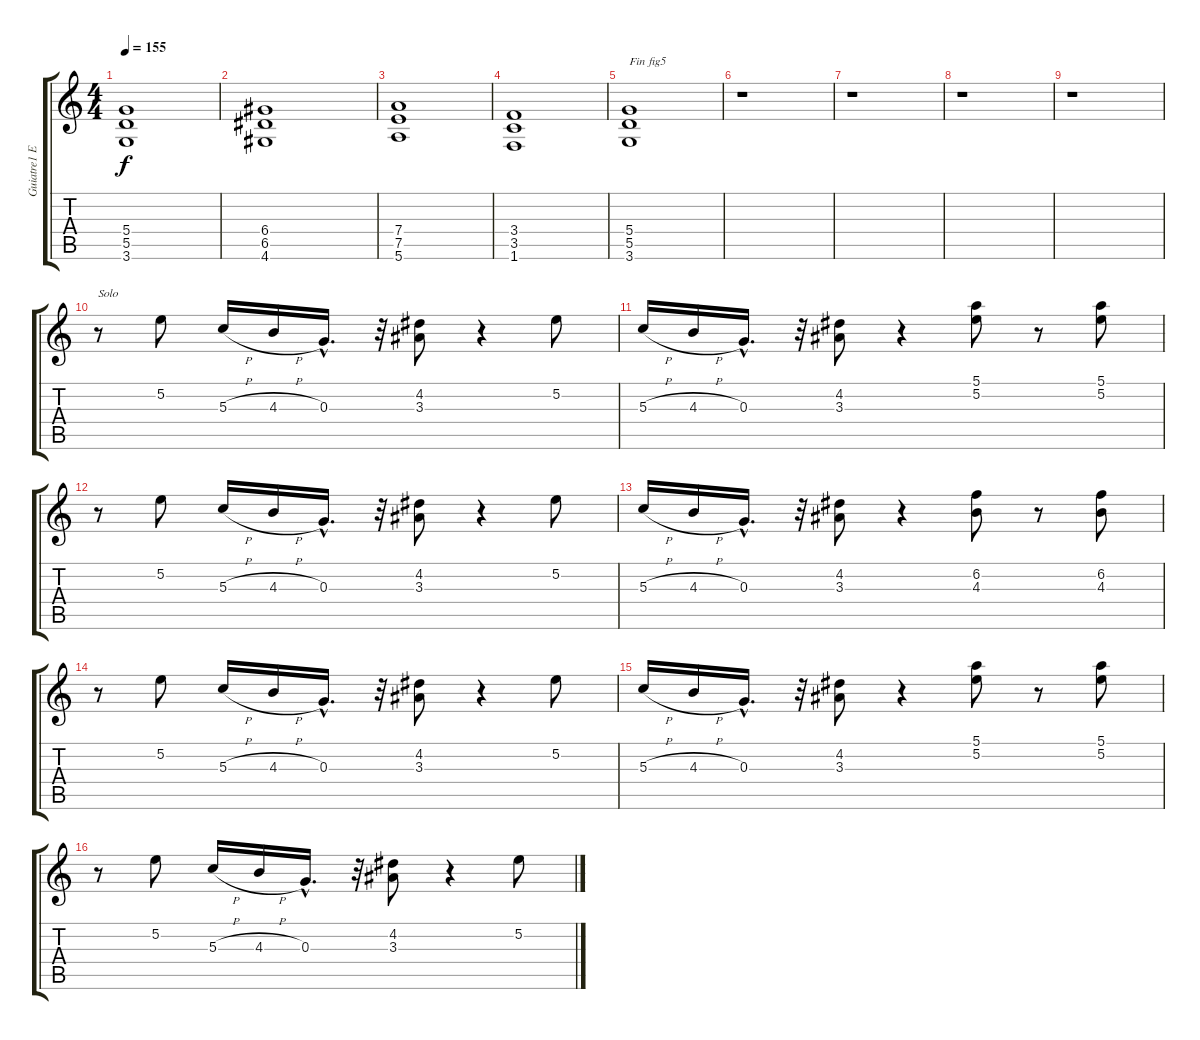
\track ("Guiatre1 E" "Guiatre1 E") {instrument distortionguitar}
\staff {score tabs}
\tuning (E4 B3 G3 D3 A2 E2) {hide}
\ts (4 4)
\tempo 155
\clef g2
\ks c
(5.4 5.5 3.6).1{dy f} |
(6.4 6.5 4.6).1 |
(7.4 7.5 5.6).1 |
(3.4 3.5 1.6).1 |
(5.4 5.5 3.6).1{txt "Fin fig5"} |
r.1 |
r.1 |
r.1 |
r.1 |
r.8{txt "Solo"} 5.2.8 5.3{h}.16 4.3{h}.16 0.3{hac}.16{d} r.32 (4.2 3.3).8 r.4 5.2.8 |
5.3{h}.16 4.3{h}.16 0.3{hac}.16{d} r.32 (4.2 3.3).8 r.4 (5.1 5.2).8 r.8 (5.1 5.2).8 |
r.8 5.2.8 5.3{h}.16 4.3{h}.16 0.3{hac}.16{d} r.32 (4.2 3.3).8 r.4 5.2.8 |
5.3{h}.16 4.3{h}.16 0.3{hac}.16{d} r.32 (4.2 3.3).8 r.4 (6.2 4.3).8 r.8 (6.2 4.3).8 |
r.8 5.2.8 5.3{h}.16 4.3{h}.16 0.3{hac}.16{d} r.32 (4.2 3.3).8 r.4 5.2.8 |
5.3{h}.16 4.3{h}.16 0.3{hac}.16{d} r.32 (4.2 3.3).8 r.4 (5.1 5.2).8 r.8 (5.1 5.2).8 |
r.8 5.2.8 5.3{h}.16 4.3{h}.16 0.3{hac}.16{d} r.32 (4.2 3.3).8 r.4 5.2.8
